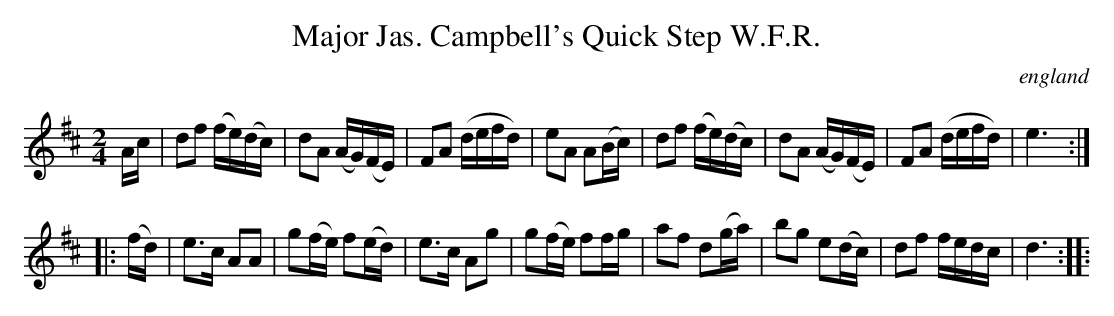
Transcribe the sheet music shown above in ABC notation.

X:1
T:Major Jas. Campbell's Quick Step W.F.R.
O:england
M:2/4
L:1/16
K:D
Ac |d2f2 (fe)(dc)|d2A2  (AG)(FE)|F2A2 (defd)|e2A2   A2(Bc)|\
d2f2 (fe)(dc)|d2A2  (AG)(FE)|F2A2 (defd)|e6          ::
(fd)|e3c   A2A2   |g2(fe) f2(ed) |e3c   A2g2 |g2(fe) f2fg  |\
a2f2  d2(ga) |b2g2   e2(dc) |d2f2  fedc |d6          ::
